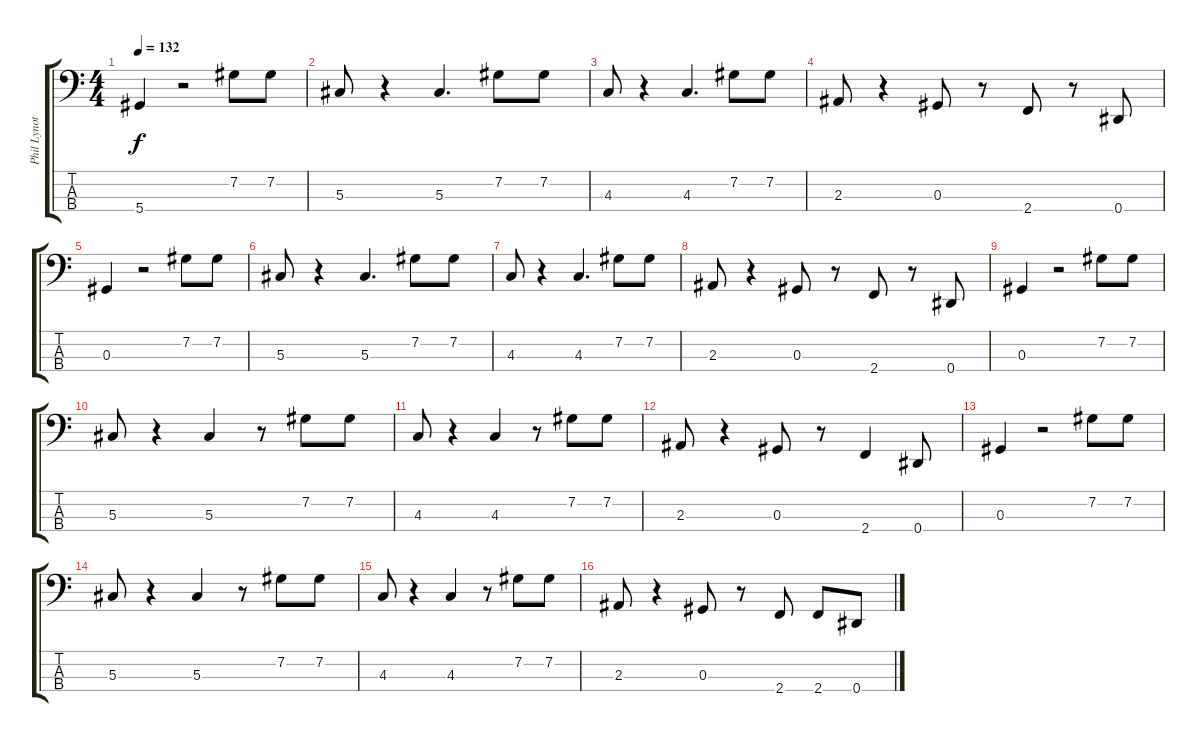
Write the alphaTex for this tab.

\track ("Phil Lynott" "Phil Lynot") {instrument electricbassfinger}
\staff {score tabs}
\tuning (Gb2 Db2 Ab1 Eb1) {hide}
\ts (4 4)
\tempo 132
\clef f4
\ks c
5.4.4{dy f} r.2 7.2.8 7.2.8 |
5.3.8 r.4 5.3.4{d} 7.2.8 7.2.8 |
4.3.8 r.4 4.3.4{d} 7.2.8 7.2.8 |
2.3.8 r.4 0.3.8 r.8 2.4.8 r.8 0.4.8 |
0.3.4 r.2 7.2.8 7.2.8 |
5.3.8 r.4 5.3.4{d} 7.2.8 7.2.8 |
4.3.8 r.4 4.3.4{d} 7.2.8 7.2.8 |
2.3.8 r.4 0.3.8 r.8 2.4.8 r.8 0.4.8 |
0.3.4 r.2 7.2.8 7.2.8 |
5.3.8 r.4 5.3.4 r.8 7.2.8 7.2.8 |
4.3.8 r.4 4.3.4 r.8 7.2.8 7.2.8 |
2.3.8 r.4 0.3.8 r.8 2.4.4 0.4.8 |
0.3.4 r.2 7.2.8 7.2.8 |
5.3.8 r.4 5.3.4 r.8 7.2.8 7.2.8 |
4.3.8 r.4 4.3.4 r.8 7.2.8 7.2.8 |
2.3.8 r.4 0.3.8 r.8 2.4.8 2.4.8 0.4.8
